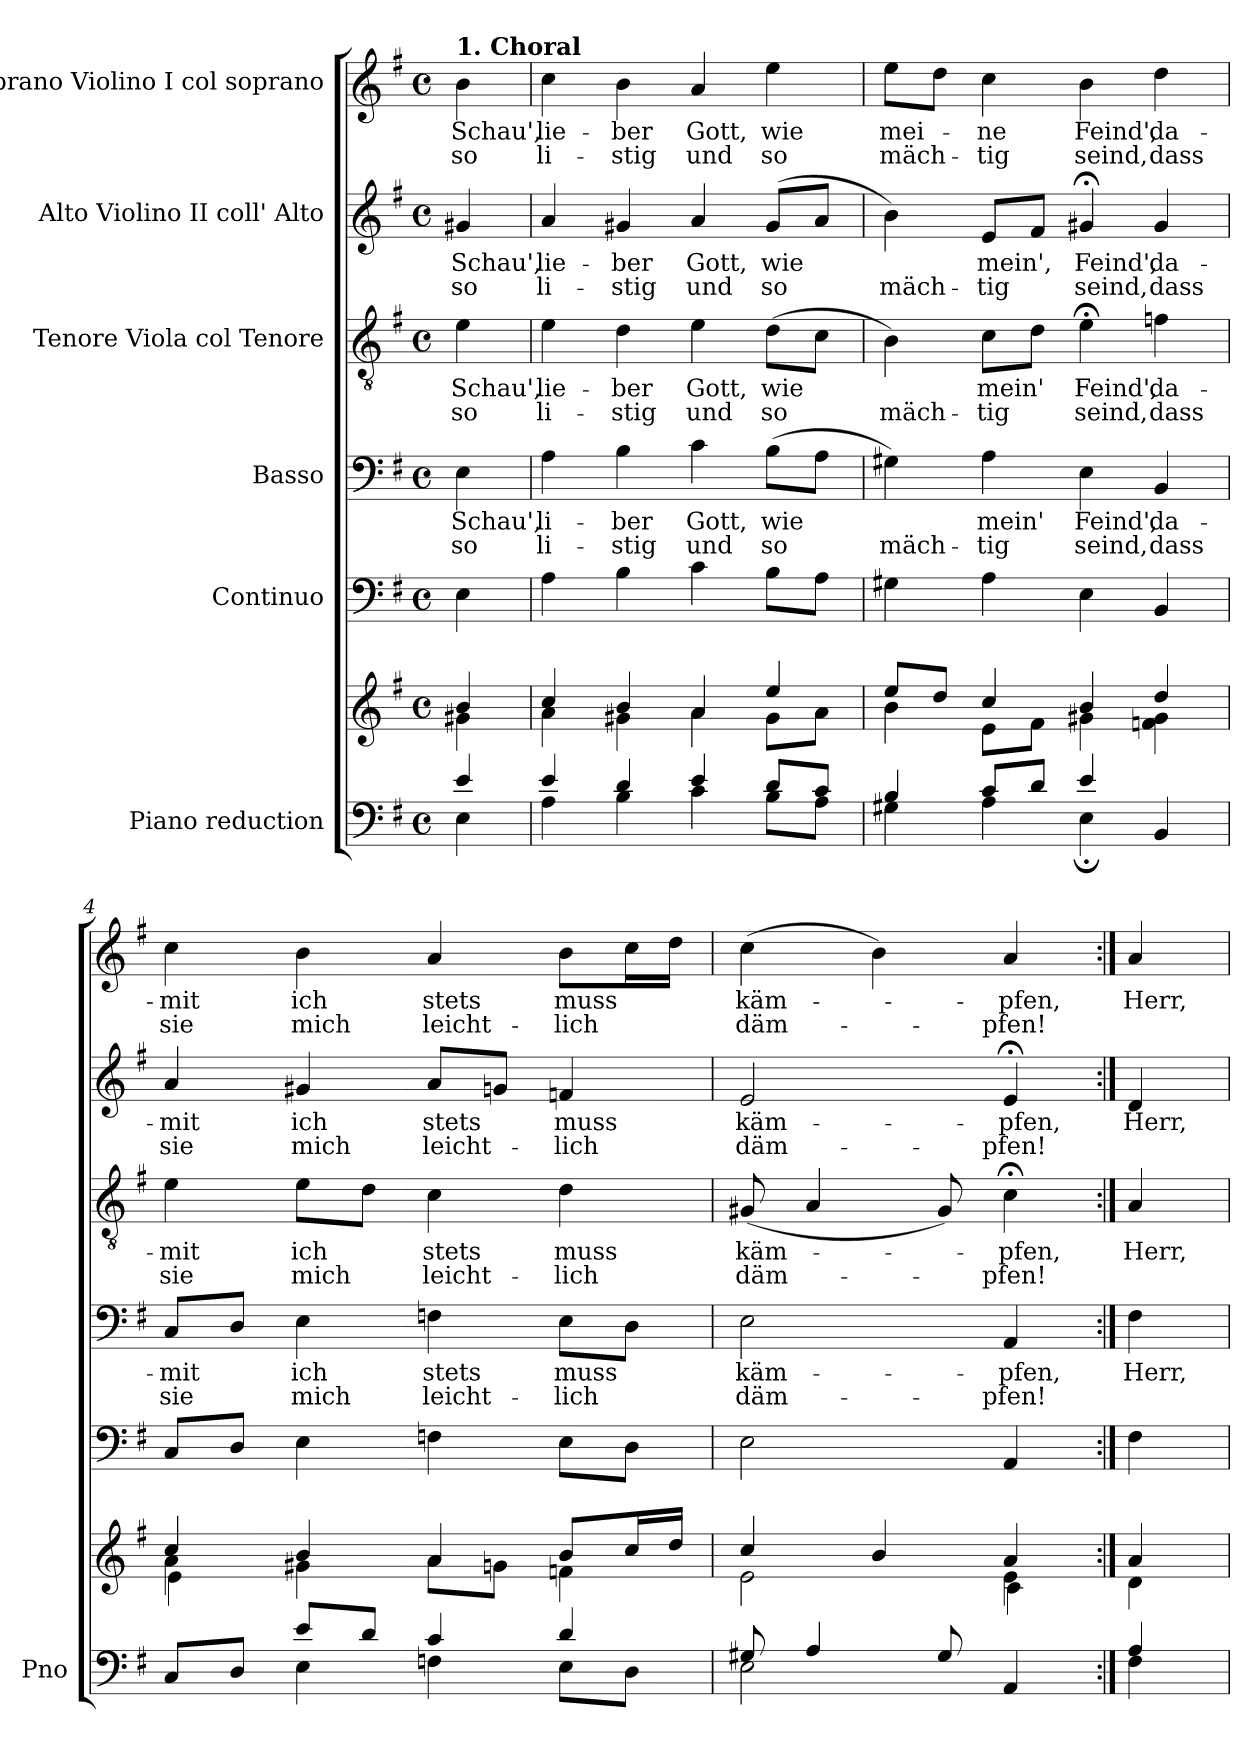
**kern	**kern	**kern	**kern	**text	**text	**kern	**text	**text	**kern	**text	**text	**kern	**text	**text
*part6	*part6	*part5	*part4	*part4	*part4	*part3	*part3	*part3	*part2	*part2	*part2	*part1	*part1	*part1
*staff7	*staff6	*staff5	*staff4	*staff4	*staff4	*staff3	*staff3	*staff3	*staff2	*staff2	*staff2	*staff1	*staff1	*staff1
*I"Piano reduction	*	*I"Continuo	*I"Basso	*	*	*I"Tenore Viola col Tenore	*	*	*I"Alto Violino II coll' Alto	*	*	*I"Soprano Violino I col soprano	*	*
*I'Pno	*	*	*	*	*	*	*	*	*	*	*	*	*	*
*clefF4	*clefG2	*clefF4	*clefF4	*	*	*clefGv2	*	*	*clefG2	*	*	*clefG2	*	*
*k[f#]	*k[f#]	*k[f#]	*k[f#]	*	*	*k[f#]	*	*	*k[f#]	*	*	*k[f#]	*	*
*M4/4	*M4/4	*M4/4	*M4/4	*	*	*M4/4	*	*	*M4/4	*	*	*M4/4	*	*
*met(c)	*met(c)	*met(c)	*met(c)	*	*	*met(c)	*	*	*met(c)	*	*	*met(c)	*	*
=1	=1	=1	=1	=1	=1	=1	=1	=1	=1	=1	=1	=1	=1	=1
*^	*^	*	*	*	*	*	*	*	*	*	*	*	*	*
!	!	!	!	!	!	!	!	!	!	!	!	!	!	!LO:TX:a:B:t=1. Choral	!	!
!	!	!	!	!	!	!LO:LY:b	!LO:LY:b	!	!LO:LY:b	!LO:LY:b	!	!LO:LY:b	!LO:LY:b	!	!LO:LY:b	!LO:LY:b
4e/	4E\	4b/	4g#X\	4E\	4E\	Schau',	so	4e\	Schau',	so	4g#X/	Schau',	so	4b\	Schau',	so
=2	=2	=2	=2	=2	=2	=2	=2	=2	=2	=2	=2	=2	=2	=2	=2	=2
!	!	!	!	!	!	!LO:LY:b	!LO:LY:b	!	!LO:LY:b	!LO:LY:b	!	!LO:LY:b	!LO:LY:b	!	!LO:LY:b	!LO:LY:b
4e/	4A\	4cc/	4a\	4A\	4A\	li-	li-	4e\	lie-	li-	4a/	lie-	li-	4cc\	lie-	li-
!	!	!	!	!	!	!LO:LY:b	!LO:LY:b	!	!LO:LY:b	!LO:LY:b	!	!LO:LY:b	!LO:LY:b	!	!LO:LY:b	!LO:LY:b
4d/	4B\	4b/	4g#X\	4B\	4B\	-ber	-stig	4d\	-ber	-stig	4g#X/	-ber	-stig	4b\	-ber	-stig
!	!	!	!	!	!	!LO:LY:b	!LO:LY:b	!	!LO:LY:b	!LO:LY:b	!	!LO:LY:b	!LO:LY:b	!	!LO:LY:b	!LO:LY:b
4e/	4c\	4a/	4a\	4c\	4c\	Gott,	und	4e\	Gott,	und	4a/	Gott,	und	4a/	Gott,	und
!	!	!	!	!	!	!LO:LY:b	!LO:LY:b	!	!LO:LY:b	!LO:LY:b	!	!LO:LY:b	!LO:LY:b	!	!LO:LY:b	!LO:LY:b
8d/L	8B\L	4ee/	8g#\L	8B\L	(>8B\L	wie	so	(>8d\L	wie	so	(<8g#/L	wie	so	4ee\	wie	so
8c/J	8A\J	.	8a\J	8A\J	8A\J	.	.	8c\J	.	.	8a/J	.	.	.	.	.
=3	=3	=3	=3	=3	=3	=3	=3	=3	=3	=3	=3	=3	=3	=3	=3	=3
!	!	!	!	!	!	!	!LO:LY:b	!	!	!LO:LY:b	!	!	!LO:LY:b	!	!LO:LY:b	!LO:LY:b
4B/	4G#X\	8ee/L	4b\	4G#X\	4G#X\)	.	mäch-	4B\)	.	mäch-	4b\)	.	mäch-	8ee\L	mei-	mäch-
.	.	8dd/J	.	.	.	.	.	.	.	.	.	.	.	8dd\J	.	.
!	!	!	!	!	!	!LO:LY:b	!LO:LY:b	!	!LO:LY:b	!LO:LY:b	!	!LO:LY:b	!LO:LY:b	!	!LO:LY:b	!LO:LY:b
8c/L	4A\	4cc/	8e\L	4A\	4A\	mein'	-tig	8c\L	mein'	-tig	8e/L	mein',	-tig	4cc\	-ne	-tig
8d/J	.	.	8f#\J	.	.	.	.	8d\J	.	.	8f#/J	.	.	.	.	.
!	!	!	!	!	!	!LO:LY:b	!LO:LY:b	!	!LO:LY:b	!LO:LY:b	!	!LO:LY:b	!LO:LY:b	!	!LO:LY:b	!LO:LY:b
4e/	4E;\	4b/	4g#X\	4E\	4E\	Feind',	seind,	4e;<\	Feind',	seind,	4g#X;</	Feind',	seind,	4b\	Feind',	seind,
!	!	!	!	!	!	!LO:LY:b	!LO:LY:b	!	!LO:LY:b	!LO:LY:b	!	!LO:LY:b	!LO:LY:b	!	!LO:LY:b	!LO:LY:b
4BB/	4ryy	4dd/	4fn\ 4g#\	4BB/	4BB/	da-	dass	4fn\	da-	dass	4g#/	da-	dass	4dd\	da-	dass
=4	=4	=4	=4	=4	=4	=4	=4	=4	=4	=4	=4	=4	=4	=4	=4	=4
*	*	*	*^	*	*	*	*	*	*	*	*	*	*	*	*	*
!	!	!	!	!	!	!	!LO:LY:b	!LO:LY:b	!	!LO:LY:b	!LO:LY:b	!	!LO:LY:b	!LO:LY:b	!	!LO:LY:b	!LO:LY:b
4ryy	8C/L	4cc/	4a\	4e\	8C/L	8C/L	-mit	sie	4e\	-mit	sie	4a/	-mit	sie	4cc\	-mit	sie
.	8D/J	.	.	.	8D/J	8D/J	.	.	.	.	.	.	.	.	.	.	.
!	!	!	!	!	!	!	!LO:LY:b	!LO:LY:b	!	!LO:LY:b	!LO:LY:b	!	!LO:LY:b	!LO:LY:b	!	!LO:LY:b	!LO:LY:b
8e/L	4E\	4b/	4g#X\	2.ryy	4E\	4E\	ich	mich	8e\L	ich	mich	4g#X/	ich	mich	4b\	ich	mich
8d/J	.	.	.	.	.	.	.	.	8d\J	.	.	.	.	.	.	.	.
!	!	!	!	!	!	!	!LO:LY:b	!LO:LY:b	!	!LO:LY:b	!LO:LY:b	!	!LO:LY:b	!LO:LY:b	!	!LO:LY:b	!LO:LY:b
4c/	4Fn\	4a/	8a\L	.	4Fn\	4Fn\	stets	leicht-	4c\	stets	leicht-	8a/L	stets	leicht-	4a/	stets	leicht-
.	.	.	8gn\J	.	.	.	.	.	.	.	.	8gn/J	.	.	.	.	.
!	!	!	!	!	!	!	!LO:LY:b	!LO:LY:b	!	!LO:LY:b	!LO:LY:b	!	!LO:LY:b	!LO:LY:b	!	!LO:LY:b	!LO:LY:b
4d/	8E\L	8b/L	4fn\	.	8E\L	8E\L	muss	-lich	4d\	muss	-lich	4fn/	muss	-lich	8b\L	muss	-lich
.	8D\J	16cc/L	.	.	8D\J	8D\J	.	.	.	.	.	.	.	.	16cc\L	.	.
.	.	16dd/JJ	.	.	.	.	.	.	.	.	.	.	.	.	16dd\JJ	.	.
=5	=5	=5	=5	=5	=5	=5	=5	=5	=5	=5	=5	=5	=5	=5	=5	=5	=5
!	!	!	!	!	!	!	!LO:LY:b	!LO:LY:b	!	!LO:LY:b	!LO:LY:b	!	!LO:LY:b	!LO:LY:b	!	!LO:LY:b	!LO:LY:b
8G#X/	2E\	4cc/	2e\	2ryy	2E\	2E\	käm-	däm-	(<8G#X/	käm-	däm-	2e/	käm-	däm-	(>4cc\	käm-	däm-
4A/	.	.	.	.	.	.	.	.	4A/	.	.	.	.	.	.	.	.
.	.	4b/	.	.	.	.	.	.	.	.	.	.	.	.	4b\)	.	.
8G#/	.	.	.	.	.	.	.	.	8G#/)	.	.	.	.	.	.	.	.
!	!	!	!	!	!	!	!LO:LY:b	!LO:LY:b	!	!LO:LY:b	!LO:LY:b	!	!LO:LY:b	!LO:LY:b	!	!LO:LY:b	!LO:LY:b
4ryy	4AA/	4a/	4e\	4c\	4AA/	4AA/	-pfen,	-pfen!	4c;<\	-pfen,	-pfen!	4e;</	-pfen,	-pfen!	4a/	-pfen,	-pfen!
=6:|!	=6:|!	=6:|!	=6:|!	=6:|!	=6:|!	=6:|!	=6:|!	=6:|!	=6:|!	=6:|!	=6:|!	=6:|!	=6:|!	=6:|!	=6:|!	=6:|!	=6:|!
!	!	!	!	!	!	!	!LO:LY:b	!	!	!LO:LY:b	!	!	!LO:LY:b	!	!	!LO:LY:b	!
*	*	*	*v	*v	*	*	*	*	*	*	*	*	*	*	*	*	*
4A/	4F#\	4a/	4d\	4F#\	4F#\	Herr,	.	4A/	Herr,	.	4d/	Herr,	.	4a/	Herr,	.
*v	*v	*	*	*	*	*	*	*	*	*	*	*	*	*	*	*
*	*v	*v	*	*	*	*	*	*	*	*	*	*	*	*	*
=	=	=	=	=	=	=	=	=	=	=	=	=	=	=
*-	*-	*-	*-	*-	*-	*-	*-	*-	*-	*-	*-	*-	*-	*-
